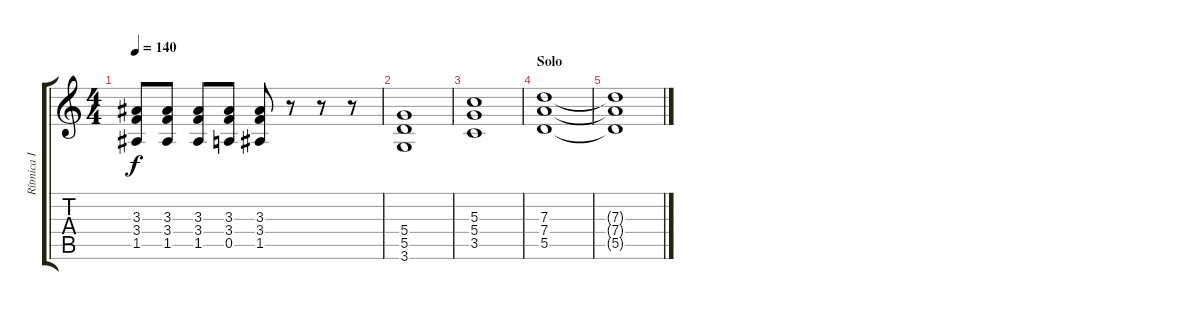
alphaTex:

\track ("Rítmica I" "Rítmica I") {instrument distortionguitar}
\staff {score tabs}
\tuning (E4 B3 G3 D3 A2 E2) {hide}
\ts (4 4)
\tempo 140
\clef g2
\ks c
(3.3 3.4 1.5).8{dy f} (3.3 3.4 1.5).8 (3.3 3.4 1.5).8 (3.3 3.4 0.5).8 (3.3 3.4 1.5).8 r.8 r.8 r.8 |
(5.4 5.5 3.6).1 |
(5.3 5.4 3.5).1 |
\section ("" "Solo")
(7.3 7.4 5.5).1{volume 0} |
(7.3{t} 7.4{t} 5.5{t}).1
